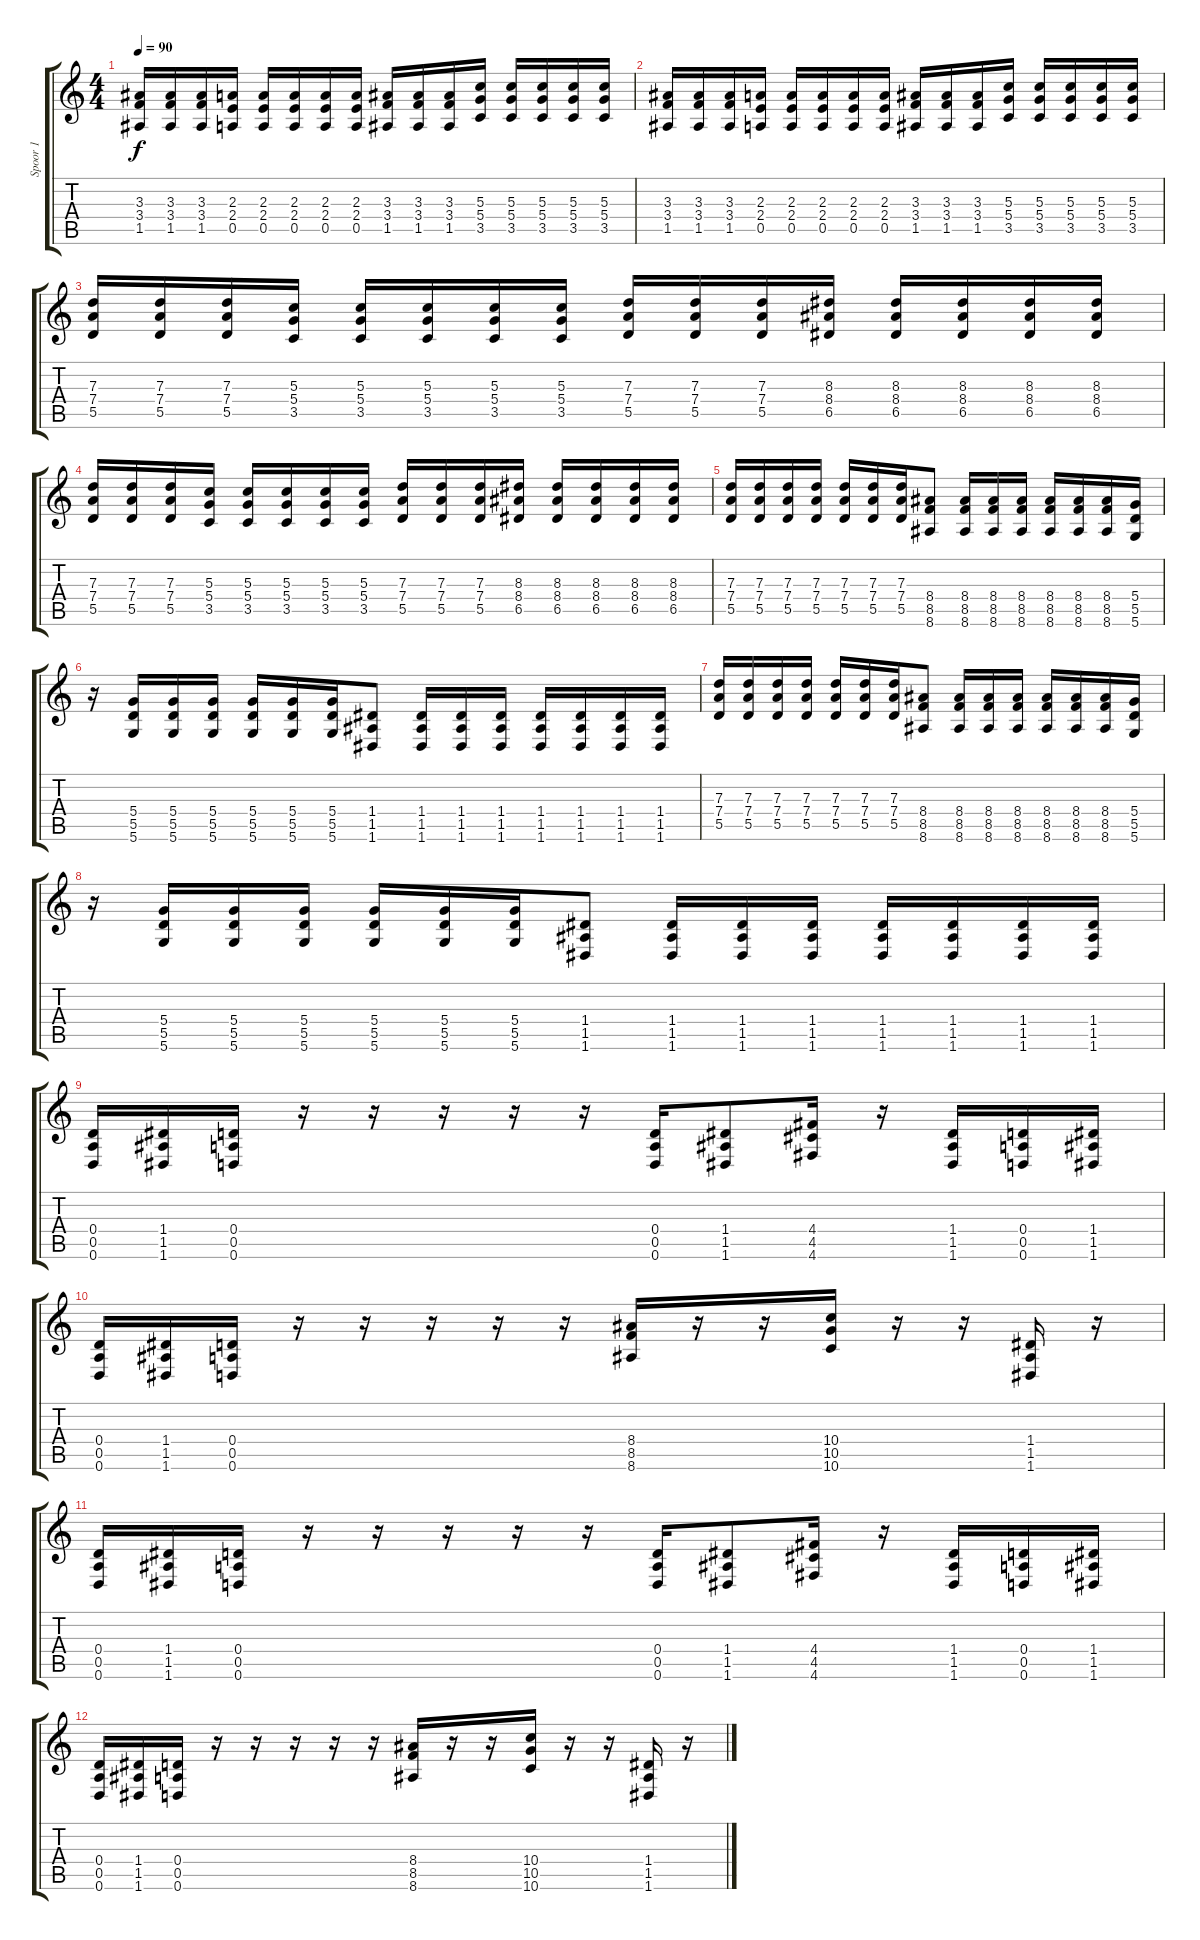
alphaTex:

\track ("Spoor 1" "Spoor 1") {instrument overdrivenguitar}
\staff {score tabs}
\tuning (E4 B3 G3 D3 A2 D2) {hide}
\ts (4 4)
\tempo 90
\clef g2
\ks c
(3.3 3.4 1.5).16{dy f} (3.3 3.4 1.5).16 (3.3 3.4 1.5).16 (2.3 2.4 0.5).16 (2.3 2.4 0.5).16 (2.3 2.4 0.5).16 (2.3 2.4 0.5).16 (2.3 2.4 0.5).16 (3.3 3.4 1.5).16 (3.3 3.4 1.5).16 (3.3 3.4 1.5).16 (5.3 5.4 3.5).16 (5.3 5.4 3.5).16 (5.3 5.4 3.5).16 (5.3 5.4 3.5).16 (5.3 5.4 3.5).16 |
(3.3 3.4 1.5).16 (3.3 3.4 1.5).16 (3.3 3.4 1.5).16 (2.3 2.4 0.5).16 (2.3 2.4 0.5).16 (2.3 2.4 0.5).16 (2.3 2.4 0.5).16 (2.3 2.4 0.5).16 (3.3 3.4 1.5).16 (3.3 3.4 1.5).16 (3.3 3.4 1.5).16 (5.3 5.4 3.5).16 (5.3 5.4 3.5).16 (5.3 5.4 3.5).16 (5.3 5.4 3.5).16 (5.3 5.4 3.5).16 |
(7.3 7.4 5.5).16 (7.3 7.4 5.5).16 (7.3 7.4 5.5).16 (5.3 5.4 3.5).16 (5.3 5.4 3.5).16 (5.3 5.4 3.5).16 (5.3 5.4 3.5).16 (5.3 5.4 3.5).16 (7.3 7.4 5.5).16 (7.3 7.4 5.5).16 (7.3 7.4 5.5).16 (8.3 8.4 6.5).16 (8.3 8.4 6.5).16 (8.3 8.4 6.5).16 (8.3 8.4 6.5).16 (8.3 8.4 6.5).16 |
(7.3 7.4 5.5).16 (7.3 7.4 5.5).16 (7.3 7.4 5.5).16 (5.3 5.4 3.5).16 (5.3 5.4 3.5).16 (5.3 5.4 3.5).16 (5.3 5.4 3.5).16 (5.3 5.4 3.5).16 (7.3 7.4 5.5).16 (7.3 7.4 5.5).16 (7.3 7.4 5.5).16 (8.3 8.4 6.5).16 (8.3 8.4 6.5).16 (8.3 8.4 6.5).16 (8.3 8.4 6.5).16 (8.3 8.4 6.5).16 |
(7.3 7.4 5.5).16 (7.3 7.4 5.5).16 (7.3 7.4 5.5).16 (7.3 7.4 5.5).16 (7.3 7.4 5.5).16 (7.3 7.4 5.5).16 (7.3 7.4 5.5).16 (8.4 8.5 8.6).8 (8.4 8.5 8.6).16 (8.4 8.5 8.6).16 (8.4 8.5 8.6).16 (8.4 8.5 8.6).16 (8.4 8.5 8.6).16 (8.4 8.5 8.6).16 (5.4 5.5 5.6).16 |
r.16 (5.4 5.5 5.6).16 (5.4 5.5 5.6).16 (5.4 5.5 5.6).16 (5.4 5.5 5.6).16 (5.4 5.5 5.6).16 (5.4 5.5 5.6).16 (1.4 1.5 1.6).8 (1.4 1.5 1.6).16 (1.4 1.5 1.6).16 (1.4 1.5 1.6).16 (1.4 1.5 1.6).16 (1.4 1.5 1.6).16 (1.4 1.5 1.6).16 (1.4 1.5 1.6).16 |
(7.3 7.4 5.5).16 (7.3 7.4 5.5).16 (7.3 7.4 5.5).16 (7.3 7.4 5.5).16 (7.3 7.4 5.5).16 (7.3 7.4 5.5).16 (7.3 7.4 5.5).16 (8.4 8.5 8.6).8 (8.4 8.5 8.6).16 (8.4 8.5 8.6).16 (8.4 8.5 8.6).16 (8.4 8.5 8.6).16 (8.4 8.5 8.6).16 (8.4 8.5 8.6).16 (5.4 5.5 5.6).16 |
r.16 (5.4 5.5 5.6).16 (5.4 5.5 5.6).16 (5.4 5.5 5.6).16 (5.4 5.5 5.6).16 (5.4 5.5 5.6).16 (5.4 5.5 5.6).16 (1.4 1.5 1.6).8 (1.4 1.5 1.6).16 (1.4 1.5 1.6).16 (1.4 1.5 1.6).16 (1.4 1.5 1.6).16 (1.4 1.5 1.6).16 (1.4 1.5 1.6).16 (1.4 1.5 1.6).16 |
(0.4 0.5 0.6).16 (1.4 1.5 1.6).16 (0.4 0.5 0.6).16 r.16 r.16 r.16 r.16 r.16 (0.4 0.5 0.6).16 (1.4 1.5 1.6).8 (4.4 4.5 4.6).16 r.16 (1.4 1.5 1.6).16 (0.4 0.5 0.6).16 (1.4 1.5 1.6).16 |
(0.4 0.5 0.6).16 (1.4 1.5 1.6).16 (0.4 0.5 0.6).16 r.16 r.16 r.16 r.16 r.16 (8.4 8.5 8.6).16 r.16 r.16 (10.4 10.5 10.6).16 r.16 r.16 (1.4 1.5 1.6).16 r.16 |
(0.4 0.5 0.6).16 (1.4 1.5 1.6).16 (0.4 0.5 0.6).16 r.16 r.16 r.16 r.16 r.16 (0.4 0.5 0.6).16 (1.4 1.5 1.6).8 (4.4 4.5 4.6).16 r.16 (1.4 1.5 1.6).16 (0.4 0.5 0.6).16 (1.4 1.5 1.6).16 |
(0.4 0.5 0.6).16 (1.4 1.5 1.6).16 (0.4 0.5 0.6).16 r.16 r.16 r.16 r.16 r.16 (8.4 8.5 8.6).16 r.16 r.16 (10.4 10.5 10.6).16 r.16 r.16 (1.4 1.5 1.6).16 r.16
